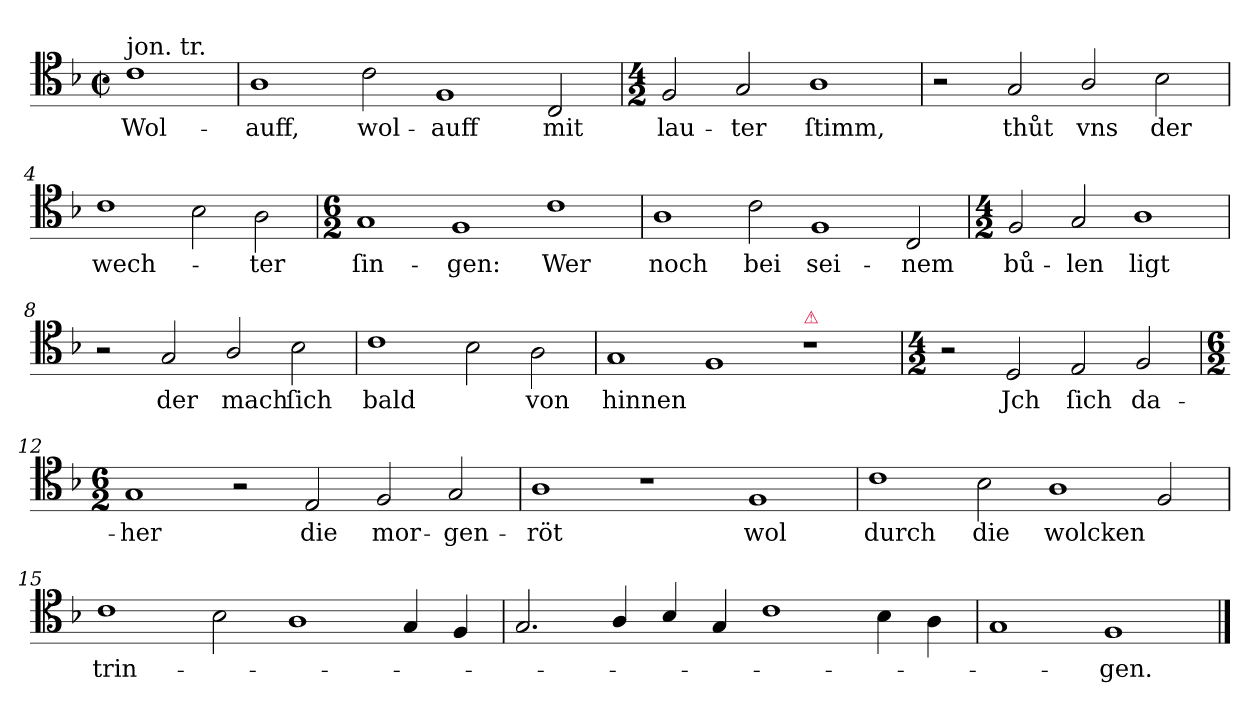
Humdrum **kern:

**kern	**text
*part1	*part1
*staff1	*staff1
*clefC4	*
*k[b-]	*
*F:ion	*
*M6/2	*
*met(c|)	*
=	=
!LO:TX:a:t=jon. tr.	!
1c	Wol-
=1	=1
1A	-auff,
2c	wol-
1F	-auff
2C	mit
=2	=2
*M4/2	*
2F	lau-
2G	-ter
1A	ſtimm,
=3	=3
2r	.
2G	thůt
2A/	vns
2B-	der
=4	=4
1c	wech-
2B-	.
2A	-ter
=5	=5
*M6/2	*
1G	ſin-
1F	-gen:
1c	Wer
=6	=6
1A	noch
2c	bei
1F	sei-
2C	-nem
=7	=7
*M4/2	*
2F	bů-
2G	-len
1A	ligt
=8	=8
2r	.
2G	der
2A/	mach
2B-	ſich
=9	=9
1c	bald
2B-	.
2A	von
=10	=10
1G	hinnen
1F	.
!LO:TX:a:color=crimson:t=⚠	!
1r	.
=11	=11
*M4/2	*
2r	.
2D	Jch
2E	ſich
2F	da-
=12	=12
*M6/2	*
1G	-her
2r	.
2E	die
2F	mor-
2G	-gen-
=13	=13
1A	-röt
1r	.
1F	wol
=14	=14
1c	durch
2B-	die
1A	wolcken
2F	.
=15	=15
1c	trin-
2B-	.
1A	.
4G	.
4F	.
=16	=16
2.G	.
4A/	.
4B-/	.
4G	.
1c	.
4B-	.
4A	.
=17	=17
1G	.
1F/	-gen.
==	==
*-	*-
